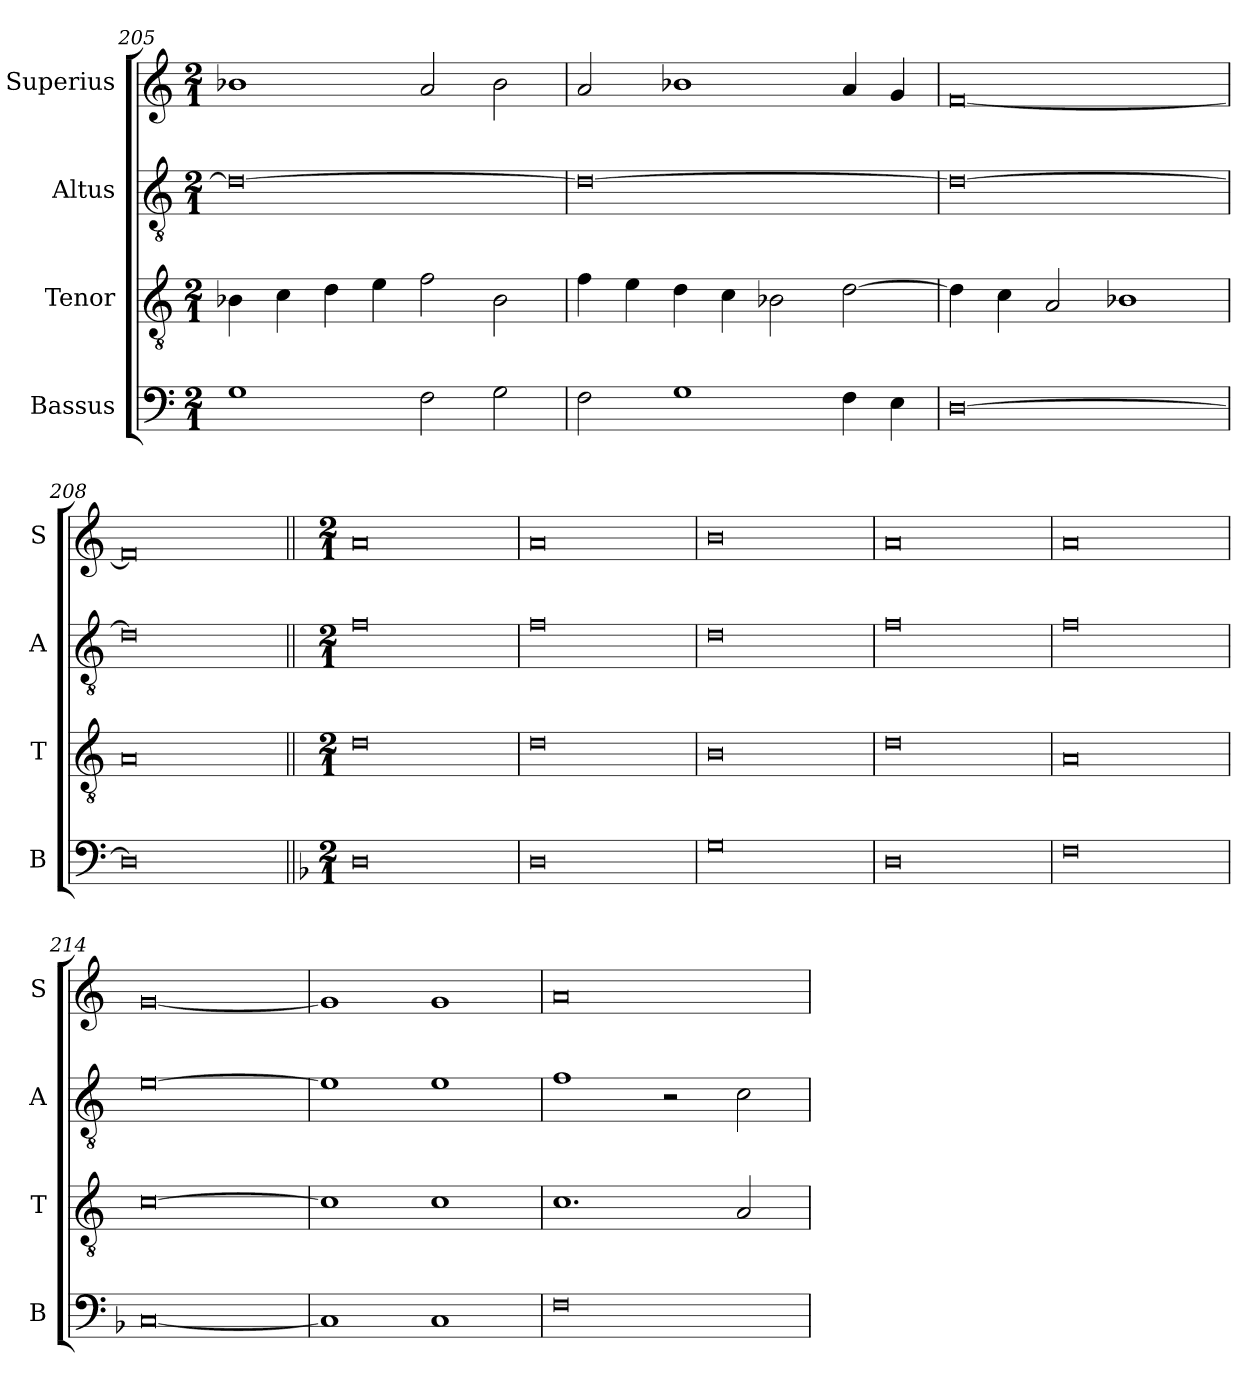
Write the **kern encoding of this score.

**kern	**kern	**kern	**kern
*part4	*part3	*part2	*part1
*staff4	*staff3	*staff2	*staff1
*I"Bassus	*I"Tenor	*I"Altus	*I"Superius
*I'B	*I'T	*I'A	*I'S
*clefF4	*clefGv2	*clefGv2	*clefG2
*k[]	*k[]	*k[]	*k[]
*M2/1	*M2/1	*M2/1	*M2/1
=205	=205	=205	=205
1G	4B-X\	0d_	1b-X
.	4c\	.	.
.	4d\	.	.
.	4e\	.	.
2F\	2f\	.	2a/
2G\	2B-\	.	2b-\
=206	=206	=206	=206
2F\	4f\	0d_	2a/
.	4e\	.	.
1G	4d\	.	1b-X
.	4c\	.	.
.	2B-X\	.	.
4F\	[2d\	.	4a/
4E\	.	.	4g/
=207	=207	=207	=207
[0D	4d\]	0d_	[0f
.	4c\	.	.
.	2A/	.	.
.	1B-X	.	.
=208	=208	=208	=208
0D]	0A	0d]	0f]
!!LO:LB:g=z
=209||	=209||	=209||	=209||
*k[b-]	*	*	*
*M2/1	*M2/1	*M2/1	*M2/1
0D	0d	0f	0a
=210	=210	=210	=210
0D	0d	0f	0a
=211	=211	=211	=211
0G	0B	0d	0b
=212	=212	=212	=212
0D	0d	0f	0a
=213	=213	=213	=213
0F	0A	0f	0a
=214	=214	=214	=214
[0C	[0c	[0e	[0g
=215	=215	=215	=215
1C]	1c]	1e]	1g]
1C	1c	1e	1g
=216	=216	=216	=216
0F	1.c	1f	0a
.	.	2r	.
.	2A/	2c\	.
=	=	=	=
*-	*-	*-	*-
